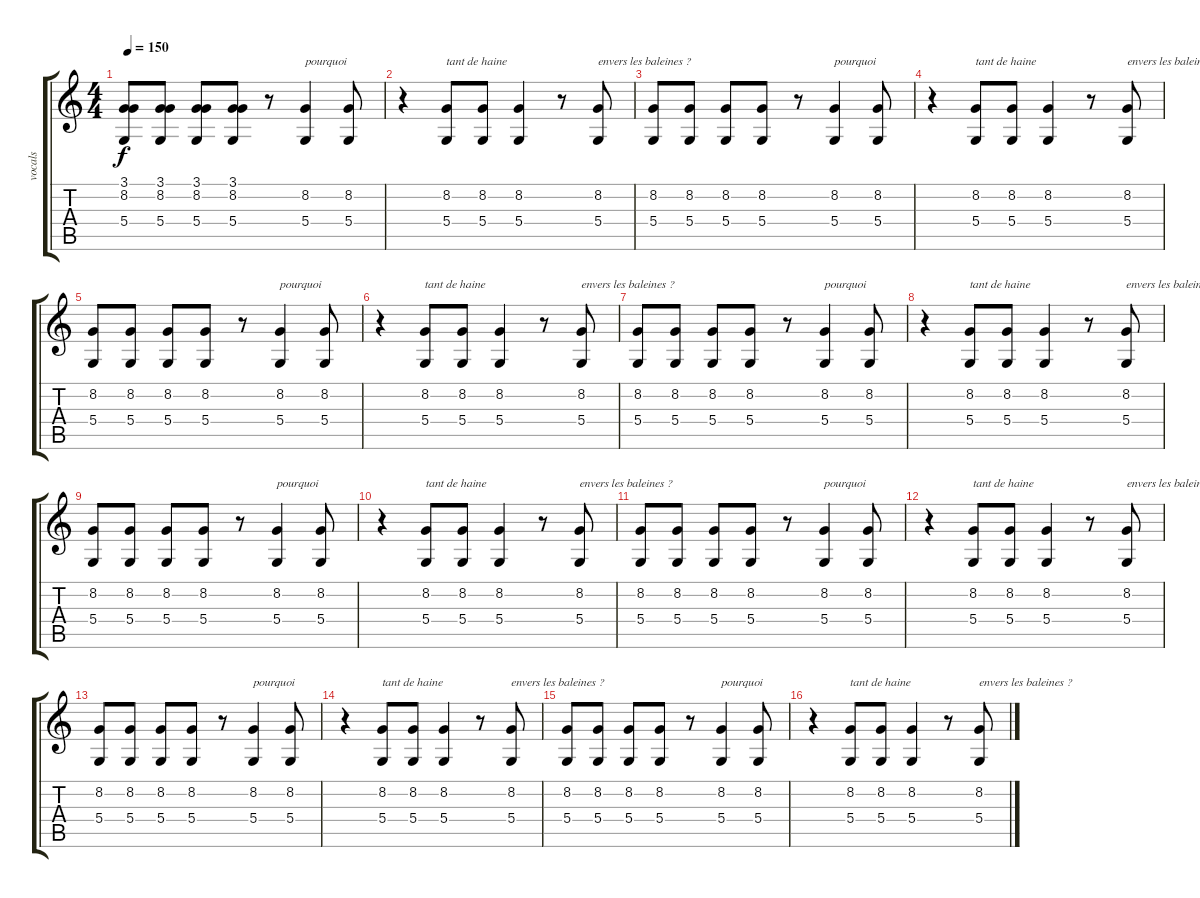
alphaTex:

\track ("vocals" "vocals") {instrument choiraahs}
\staff {score tabs}
\tuning (E4 B3 G3 D3 A2 E2) {hide}
\ts (4 4)
\tempo 150
\clef g2
\ks c
(3.1 8.2 5.4).8{dy f} (3.1 8.2 5.4).8 (3.1 8.2 5.4).8 (3.1 8.2 5.4).8 r.8 (8.2 5.4).4{txt "pourquoi"} (8.2 5.4).8 |
r.4 (8.2 5.4).8{txt "tant de haine"} (8.2 5.4).8 (8.2 5.4).4 r.8 (8.2 5.4).8{txt "envers les baleines ?"} |
(8.2 5.4).8 (8.2 5.4).8 (8.2 5.4).8 (8.2 5.4).8 r.8 (8.2 5.4).4{txt "pourquoi"} (8.2 5.4).8 |
r.4 (8.2 5.4).8{txt "tant de haine"} (8.2 5.4).8 (8.2 5.4).4 r.8 (8.2 5.4).8{txt "envers les baleines ?"} |
(8.2 5.4).8 (8.2 5.4).8 (8.2 5.4).8 (8.2 5.4).8 r.8 (8.2 5.4).4{txt "pourquoi"} (8.2 5.4).8 |
r.4 (8.2 5.4).8{txt "tant de haine "} (8.2 5.4).8 (8.2 5.4).4 r.8 (8.2 5.4).8{txt "envers les baleines ?"} |
(8.2 5.4).8 (8.2 5.4).8 (8.2 5.4).8 (8.2 5.4).8 r.8 (8.2 5.4).4{txt "pourquoi"} (8.2 5.4).8 |
r.4 (8.2 5.4).8{txt "tant de haine"} (8.2 5.4).8 (8.2 5.4).4 r.8 (8.2 5.4).8{txt "envers les baleines ?"} |
(8.2 5.4).8 (8.2 5.4).8 (8.2 5.4).8 (8.2 5.4).8 r.8 (8.2 5.4).4{txt "pourquoi"} (8.2 5.4).8 |
r.4 (8.2 5.4).8{txt "tant de haine"} (8.2 5.4).8 (8.2 5.4).4 r.8 (8.2 5.4).8{txt "envers les baleines ?"} |
(8.2 5.4).8 (8.2 5.4).8 (8.2 5.4).8 (8.2 5.4).8 r.8 (8.2 5.4).4{txt "pourquoi"} (8.2 5.4).8 |
r.4 (8.2 5.4).8{txt "tant de haine"} (8.2 5.4).8 (8.2 5.4).4 r.8 (8.2 5.4).8{txt "envers les baleines ?"} |
(8.2 5.4).8 (8.2 5.4).8 (8.2 5.4).8 (8.2 5.4).8 r.8 (8.2 5.4).4{txt "pourquoi"} (8.2 5.4).8 |
r.4 (8.2 5.4).8{txt "tant de haine"} (8.2 5.4).8 (8.2 5.4).4 r.8 (8.2 5.4).8{txt "envers les baleines ?"} |
(8.2 5.4).8 (8.2 5.4).8 (8.2 5.4).8 (8.2 5.4).8 r.8 (8.2 5.4).4{txt "pourquoi"} (8.2 5.4).8 |
r.4 (8.2 5.4).8{txt "tant de haine"} (8.2 5.4).8 (8.2 5.4).4 r.8 (8.2 5.4).8{txt "envers les baleines ?"}
